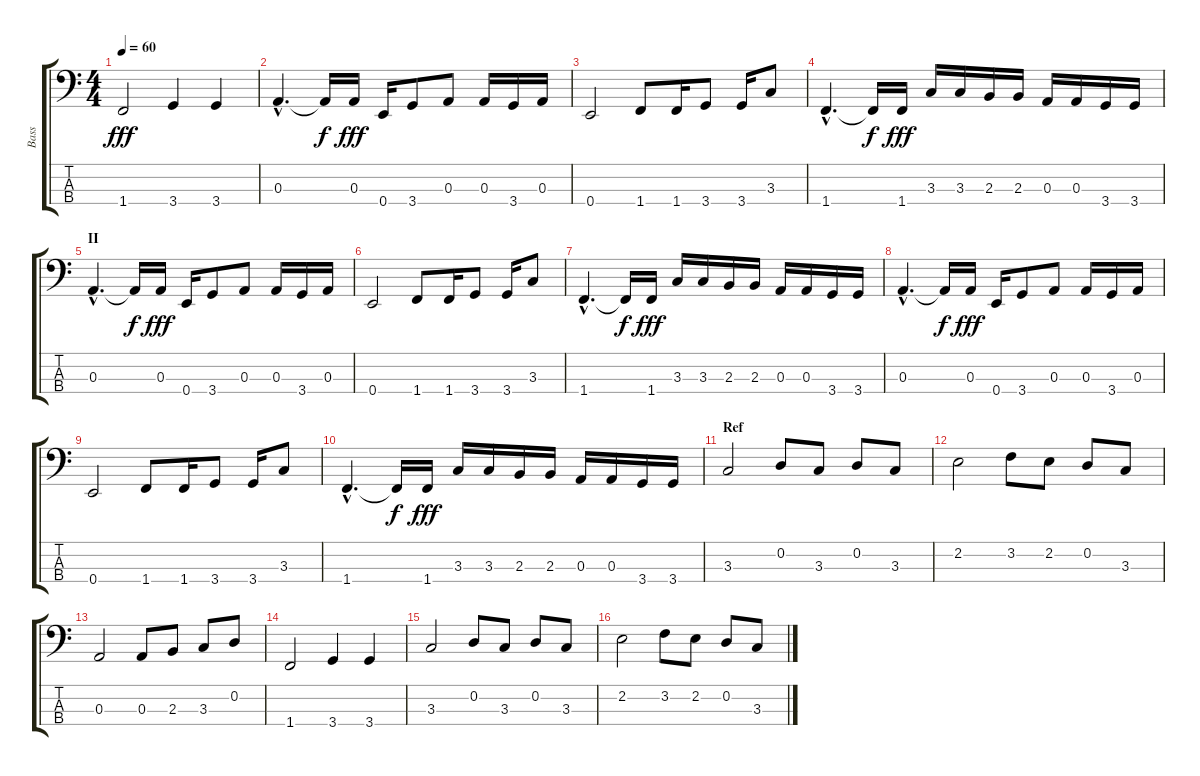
\track ("Bass" "Bass") {instrument acousticbass}
\staff {score tabs}
\tuning (G2 D2 A1 E1) {hide}
\ts (4 4)
\tempo 60
\clef f4
\ks c
1.4.2{dy fff} 3.4.4 3.4.4 |
0.3{hac}.4{d} 0.3{t}.16{dy f} 0.3.16{dy fff} 0.4.16 3.4.8 0.3.8 0.3.16 3.4.16 0.3.16 |
0.4.2 1.4.8 1.4.16 3.4.8 3.4.16 3.3.8 |
1.4{hac}.4{d} 1.4{t}.16{dy f} 1.4.16{dy fff} 3.3.16 3.3.16 2.3.16 2.3.16 0.3.16 0.3.16 3.4.16 3.4.16 |
\section ("" "II")
0.3{hac}.4{d} 0.3{t}.16{dy f} 0.3.16{dy fff} 0.4.16 3.4.8 0.3.8 0.3.16 3.4.16 0.3.16 |
0.4.2 1.4.8 1.4.16 3.4.8 3.4.16 3.3.8 |
1.4{hac}.4{d} 1.4{t}.16{dy f} 1.4.16{dy fff} 3.3.16 3.3.16 2.3.16 2.3.16 0.3.16 0.3.16 3.4.16 3.4.16 |
0.3{hac}.4{d} 0.3{t}.16{dy f} 0.3.16{dy fff} 0.4.16 3.4.8 0.3.8 0.3.16 3.4.16 0.3.16 |
0.4.2 1.4.8 1.4.16 3.4.8 3.4.16 3.3.8 |
1.4{hac}.4{d} 1.4{t}.16{dy f} 1.4.16{dy fff} 3.3.16 3.3.16 2.3.16 2.3.16 0.3.16 0.3.16 3.4.16 3.4.16 |
\section ("" "Ref")
3.3.2 0.2.8 3.3.8 0.2.8 3.3.8 |
2.2.2 3.2.8 2.2.8 0.2.8 3.3.8 |
0.3.2 0.3.8 2.3.8 3.3.8 0.2.8 |
1.4.2 3.4.4 3.4.4 |
3.3.2 0.2.8 3.3.8 0.2.8 3.3.8 |
2.2.2 3.2.8 2.2.8 0.2.8 3.3.8
